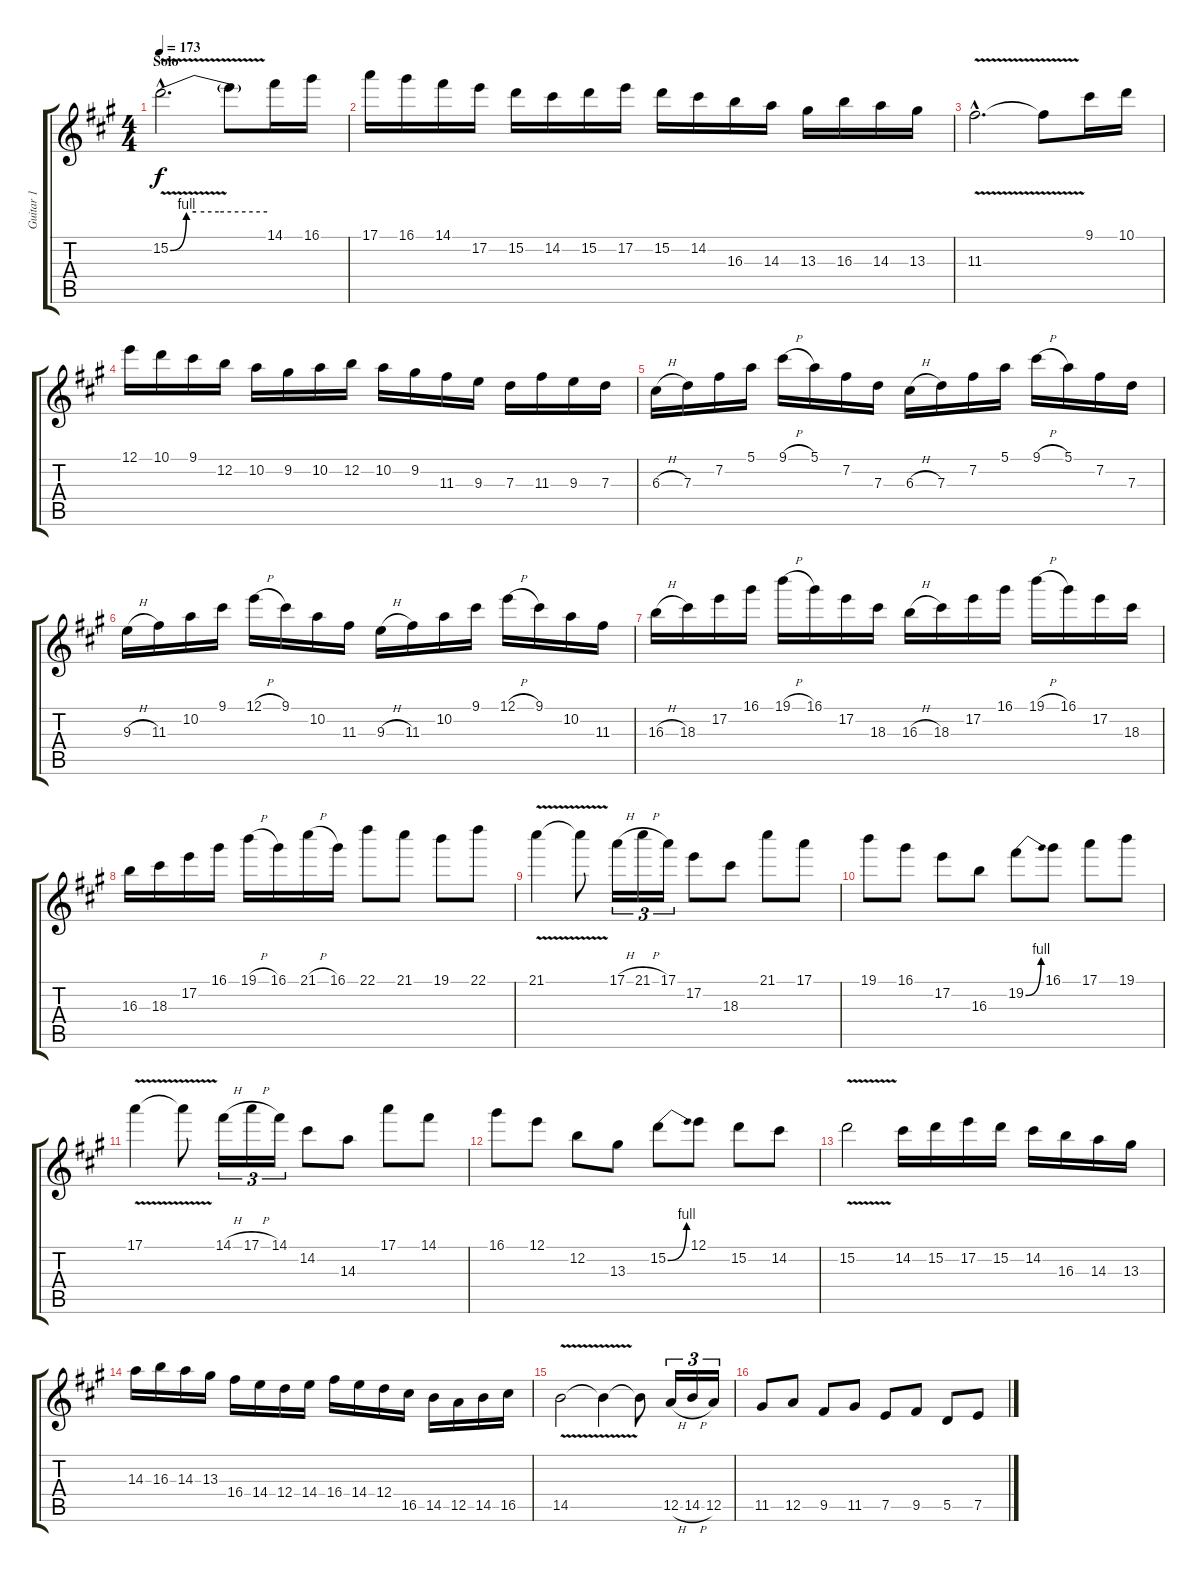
\track ("Guitar 1" "Guitar 1") {instrument overdrivenguitar}
\staff {score tabs}
\tuning (E4 B3 G3 D3 A2 E2) {hide}
\ts (4 4)
\section ("" "Solo")
\tempo 173
\clef g2
\ks f#minor
15.2{be (custom 0 0 10 4 16 4 30 4 60 4) v hac}.2{d dy f} 15.2{t}.8 14.1.16 16.1.16 |
17.1.16 16.1.16 14.1.16 17.2.16 15.2.16 14.2.16 15.2.16 17.2.16 15.2.16 14.2.16 16.3.16 14.3.16 13.3.16 16.3.16 14.3.16 13.3.16 |
11.3{v hac}.2{d} 11.3{t}.8 9.1.16 10.1.16 |
12.1.16 10.1.16 9.1.16 12.2.16 10.2.16 9.2.16 10.2.16 12.2.16 10.2.16 9.2.16 11.3.16 9.3.16 7.3.16 11.3.16 9.3.16 7.3.16 |
6.3{h}.16 7.3.16 7.2.16 5.1.16 9.1{h}.16 5.1.16 7.2.16 7.3.16 6.3{h}.16 7.3.16 7.2.16 5.1.16 9.1{h}.16 5.1.16 7.2.16 7.3.16 |
9.3{h}.16 11.3.16 10.2.16 9.1.16 12.1{h}.16 9.1.16 10.2.16 11.3.16 9.3{h}.16 11.3.16 10.2.16 9.1.16 12.1{h}.16 9.1.16 10.2.16 11.3.16 |
16.3{h}.16 18.3.16 17.2.16 16.1.16 19.1{h}.16 16.1.16 17.2.16 18.3.16 16.3{h}.16 18.3.16 17.2.16 16.1.16 19.1{h}.16 16.1.16 17.2.16 18.3.16 |
16.3.16 18.3.16 17.2.16 16.1.16 19.1{h}.16 16.1.16 21.1{h}.16 16.1.16 22.1.8 21.1.8 19.1.8 22.1.8 |
21.1{v}.4 21.1{t}.8 17.1{h}.16{tu (3 2)} 21.1{h}.16{tu (3 2)} 17.1.16{tu (3 2)} 17.2.8 18.3.8 21.1.8 17.1.8 |
19.1.8 16.1.8 17.2.8 16.3.8 19.2{be (bend 0 0 60 4)}.8 16.1.8 17.1.8 19.1.8 |
17.1{v}.4 17.1{t}.8 14.1{h}.16{tu (3 2)} 17.1{h}.16{tu (3 2)} 14.1.16{tu (3 2)} 14.2.8 14.3.8 17.1.8 14.1.8 |
16.1.8 12.1.8 12.2.8 13.3.8 15.2{be (bend 0 0 60 4)}.8 12.1.8 15.2.8 14.2.8 |
15.2{v}.2 14.2.16 15.2.16 17.2.16 15.2.16 14.2.16 16.3.16 14.3.16 13.3.16 |
14.3.16 16.3.16 14.3.16 13.3.16 16.4.16 14.4.16 12.4.16 14.4.16 16.4.16 14.4.16 12.4.16 16.5.16 14.5.16 12.5.16 14.5.16 16.5.16 |
14.5{v}.2 14.5{t}.4 14.5{t}.8 12.5{h}.16{tu (3 2)} 14.5{h}.16{tu (3 2)} 12.5.16{tu (3 2)} |
11.5.8 12.5.8 9.5.8 11.5.8 7.5.8 9.5.8 5.5.8 7.5.8
